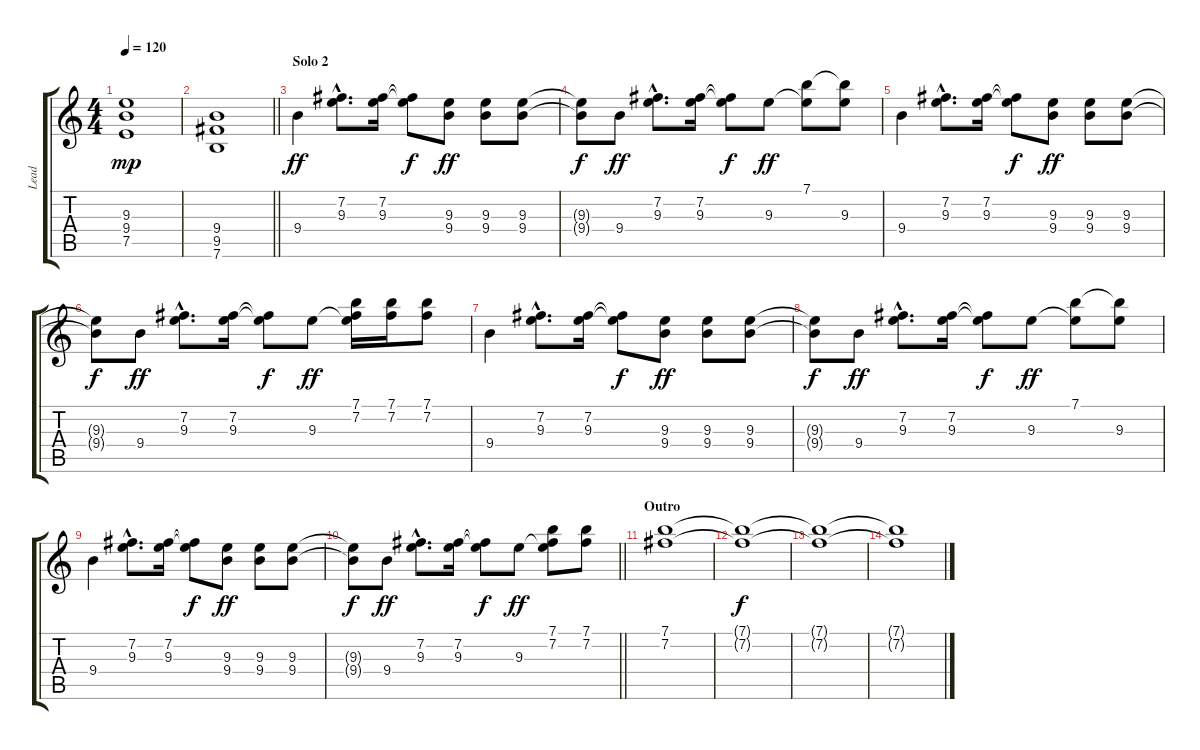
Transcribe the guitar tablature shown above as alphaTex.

\track ("Lead" "Lead") {instrument overdrivenguitar}
\staff {score tabs}
\tuning (E4 B3 G3 D3 A2 E2) {hide}
\ts (4 4)
\tempo 120
\clef g2
\ks c
(9.3 9.4 7.5).1{dy mp} |
\barLineRight lightlight
(9.4 9.5 7.6).1 |
\section ("" "Solo 2")
9.4.4{dy ff} (7.2{hac} 9.3{hac}).8{d} (7.2 9.3).16 (7.2{t} 9.3{t}).8{dy f} (9.3 9.4).8{dy ff} (9.3 9.4).8 (9.3 9.4).8 |
(9.3{t} 9.4{t}).8{dy f} 9.4.8{dy ff} (7.2{hac} 9.3{hac}).8{d} (7.2 9.3).16 (7.2{t} 9.3{t}).8{dy f} 9.3.8{dy ff} (7.1 9.3{t}).8 (7.1{t} 9.3).8 |
9.4.4 (7.2{hac} 9.3{hac}).8{d} (7.2 9.3).16 (7.2{t} 9.3{t}).8{dy f} (9.3 9.4).8{dy ff} (9.3 9.4).8 (9.3 9.4).8 |
(9.3{t} 9.4{t}).8{dy f} 9.4.8{dy ff} (7.2{hac} 9.3{hac}).8{d} (7.2 9.3).16 (7.2{t} 9.3{t}).8{dy f} 9.3.8{dy ff} (7.1 7.2 9.3{t}).16 (7.1 7.2).16 (7.1 7.2).8 |
9.4.4 (7.2{hac} 9.3{hac}).8{d} (7.2 9.3).16 (7.2{t} 9.3{t}).8{dy f} (9.3 9.4).8{dy ff} (9.3 9.4).8 (9.3 9.4).8 |
(9.3{t} 9.4{t}).8{dy f} 9.4.8{dy ff} (7.2{hac} 9.3{hac}).8{d} (7.2 9.3).16 (7.2{t} 9.3{t}).8{dy f} 9.3.8{dy ff} (7.1 9.3{t}).8 (7.1{t} 9.3).8 |
9.4.4 (7.2{hac} 9.3{hac}).8{d} (7.2 9.3).16 (7.2{t} 9.3{t}).8{dy f} (9.3 9.4).8{dy ff} (9.3 9.4).8 (9.3 9.4).8 |
\barLineRight lightlight
(9.3{t} 9.4{t}).8{dy f} 9.4.8{dy ff} (7.2{hac} 9.3{hac}).8{d} (7.2 9.3).16 (7.2{t} 9.3{t}).8{dy f} 9.3.8{dy ff} (7.1 7.2 9.3{t}).8 (7.1 7.2).8 |
\section ("" "Outro")
(7.1 7.2).1{volume 0} |
(7.1{t} 7.2{t}).1{dy f} |
(7.1{t} 7.2{t}).1 |
(7.1{t} 7.2{t}).1
